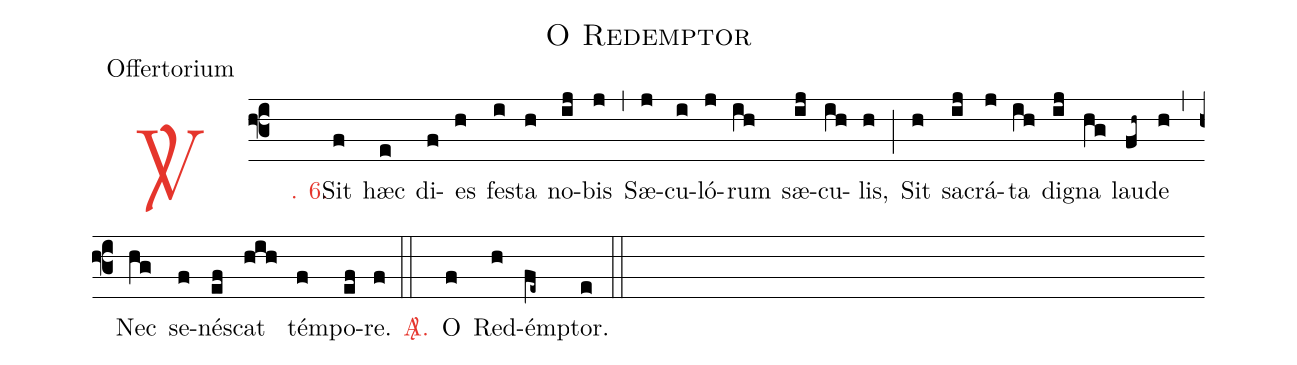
name: O Redemptor;
office-part: Offertorium;
%%
(f3)

<c><sp>V/</sp>. 6.</c>() Sit(f) hæc(e) di(f)es(h) fes(i)ta(h) no(ij)bis(j) (,) Sæ(j)cu(i)ló(j)rum(ih) sæ(ij)cu(ih)lis,(h) (;) Sit(h) sa(ij)crá(j)ta(ih) dig(ij)na(hg) lau(fh~)de(h) (,) Nec(hg) se(f)nés(ef)cat(hih) tém(f)po(ef)re.(f)

(::)

<nlba><c><sp>A/</sp>.</c>() O</nlba>(f) Red(h)émp(fe~)tor.(e)

(::)
